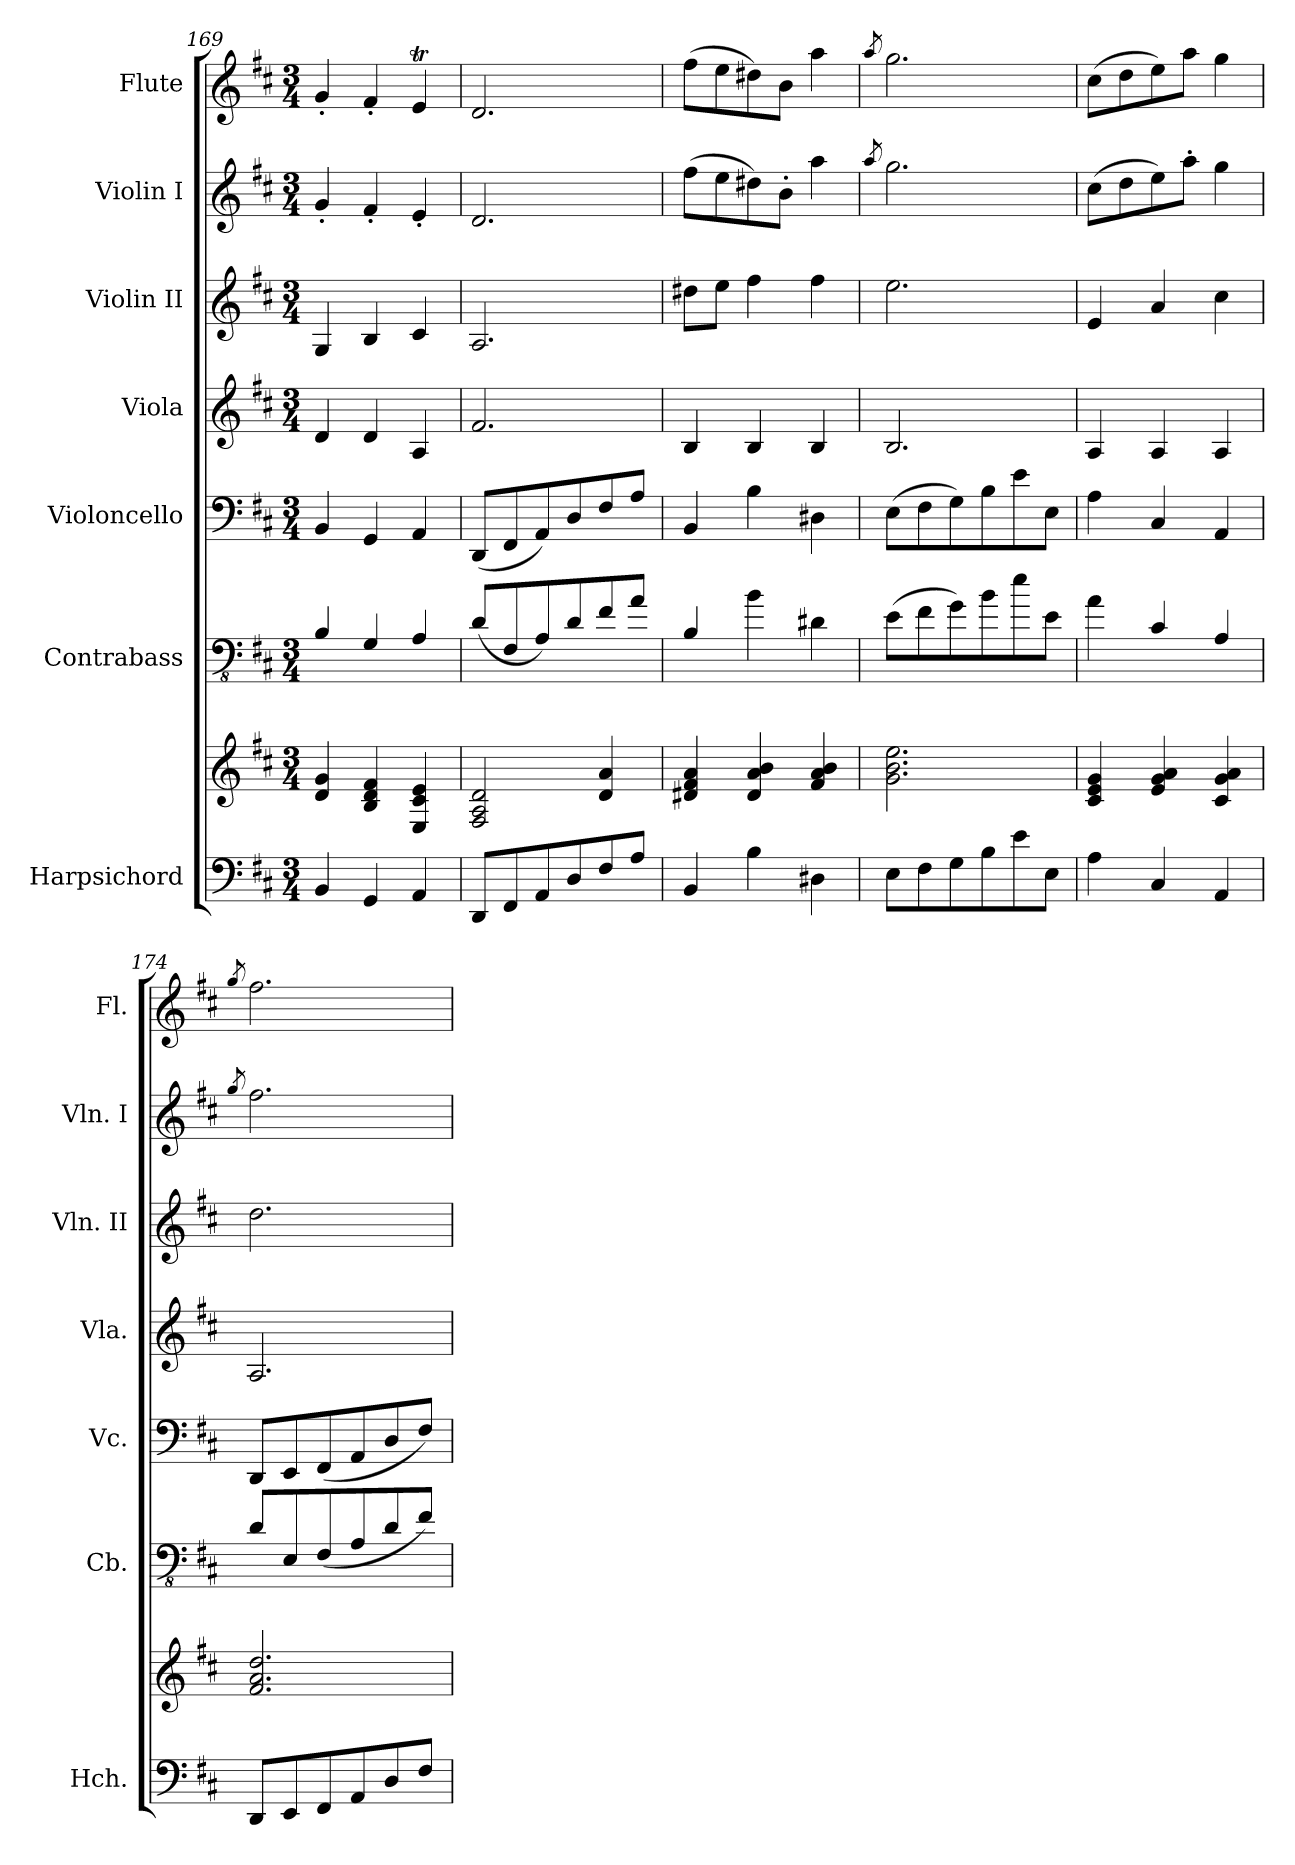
**kern	**kern	**kern	**kern	**kern	**kern	**kern	**kern
*part7	*part7	*part6	*part5	*part4	*part3	*part2	*part1
*staff8	*staff7	*staff6	*staff5	*staff4	*staff3	*staff2	*staff1
*I"Harpsichord	*	*I"Contrabass	*I"Violoncello	*I"Viola	*I"Violin II	*I"Violin I	*I"Flute
*I'Hch.	*	*I'Cb.	*I'Vc.	*I'Vla.	*I'Vln. II	*I'Vln. I	*I'Fl.
*clefF4	*clefG2	*clefFv4	*clefF4	*clefG2	*clefG2	*clefG2	*clefG2
*	*	*ITrd7c12	*	*	*	*	*
*k[f#c#]	*k[f#c#]	*k[f#c#]	*k[f#c#]	*k[f#c#]	*k[f#c#]	*k[f#c#]	*k[f#c#]
*M3/4	*M3/4	*M3/4	*M3/4	*M3/4	*M3/4	*M3/4	*M3/4
=169	=169	=169	=169	=169	=169	=169	=169
4BB/	4d/ 4g/	4BBB/	4BB/	4d/	4G/	4g'/	4g'/
4GG/	4B/ 4d/ 4f#/	4GGG/	4GG/	4d/	4B/	4f#'/	4f#'/
4AA/	4E/ 4c#/ 4e/	4AAA/	4AA/	4A/	4c#/	4e'/	4eT/
=170	=170	=170	=170	=170	=170	=170	=170
8DD/L	2F#/ 2A/ 2d/	(8DD/L	(8DD/L	2.f#/	2.A/	2.d/	2.d/
8FF#/	.	8FFF#/	8FF#/	.	.	.	.
8AA/	.	8AAA/)	8AA/)	.	.	.	.
8D/	.	8DD/	8D/	.	.	.	.
8F#/	4d/ 4a/	8FF#/	8F#/	.	.	.	.
8A/J	.	8AA/J	8A/J	.	.	.	.
=171	=171	=171	=171	=171	=171	=171	=171
4BB/	4d#X/ 4f#/ 4a/	4BBB/	4BB/	4B/	8dd#X\L	(8ff#\L	(8ff#\L
.	.	.	.	.	8ee\J	8ee\	8ee\
4B\	4d#/ 4a/ 4b/	4BB\	4B\	4B/	4ff#\	8dd#X\)	8dd#X\)
.	.	.	.	.	.	8b'\J	8b\J
4D#X\	4f#/ 4a/ 4b/	4DD#X\	4D#X\	4B/	4ff#\	4aa\	4aa\
=172	=172	=172	=172	=172	=172	=172	=172
.	.	.	.	.	.	8qaa/	8qaa/
8E\L	2.g\ 2.b\ 2.ee\	(8EE\L	(8E\L	2.B/	2.ee\	2.gg\	2.gg\
8F#\	.	8FF#\	8F#\	.	.	.	.
8G\	.	8GG\)	8G\)	.	.	.	.
8B\	.	8BB\	8B\	.	.	.	.
8e\	.	8E\	8e\	.	.	.	.
8E\J	.	8EE\J	8E\J	.	.	.	.
=173	=173	=173	=173	=173	=173	=173	=173
4A\	4c#/ 4e/ 4g/	4AA\	4A\	4A/	4e/	(8cc#\L	(8cc#\L
.	.	.	.	.	.	8dd\	8dd\
4C#/	4e/ 4g/ 4a/	4CC#/	4C#/	4A/	4a/	8ee\)	8ee\)
.	.	.	.	.	.	8aa'\J	8aa\J
4AA/	4c#/ 4g/ 4a/	4AAA/	4AA/	4A/	4cc#\	4gg\	4gg\
!!LO:LB:g=z
=174	=174	=174	=174	=174	=174	=174	=174
.	.	.	.	.	.	8qgg/	8qgg/
8DD/L	2.f#/ 2.a/ 2.dd/	8DD/L	8DD/L	2.A/	2.dd\	2.ff#\	2.ff#\
8EE/	.	8EEE/	8EE/	.	.	.	.
8FF#/	.	(8FFF#/	(8FF#/	.	.	.	.
8AA/	.	8AAA/	8AA/	.	.	.	.
8D/	.	8DD/	8D/	.	.	.	.
8F#/J	.	8FF#/J)	8F#/J)	.	.	.	.
=	=	=	=	=	=	=	=
*-	*-	*-	*-	*-	*-	*-	*-
